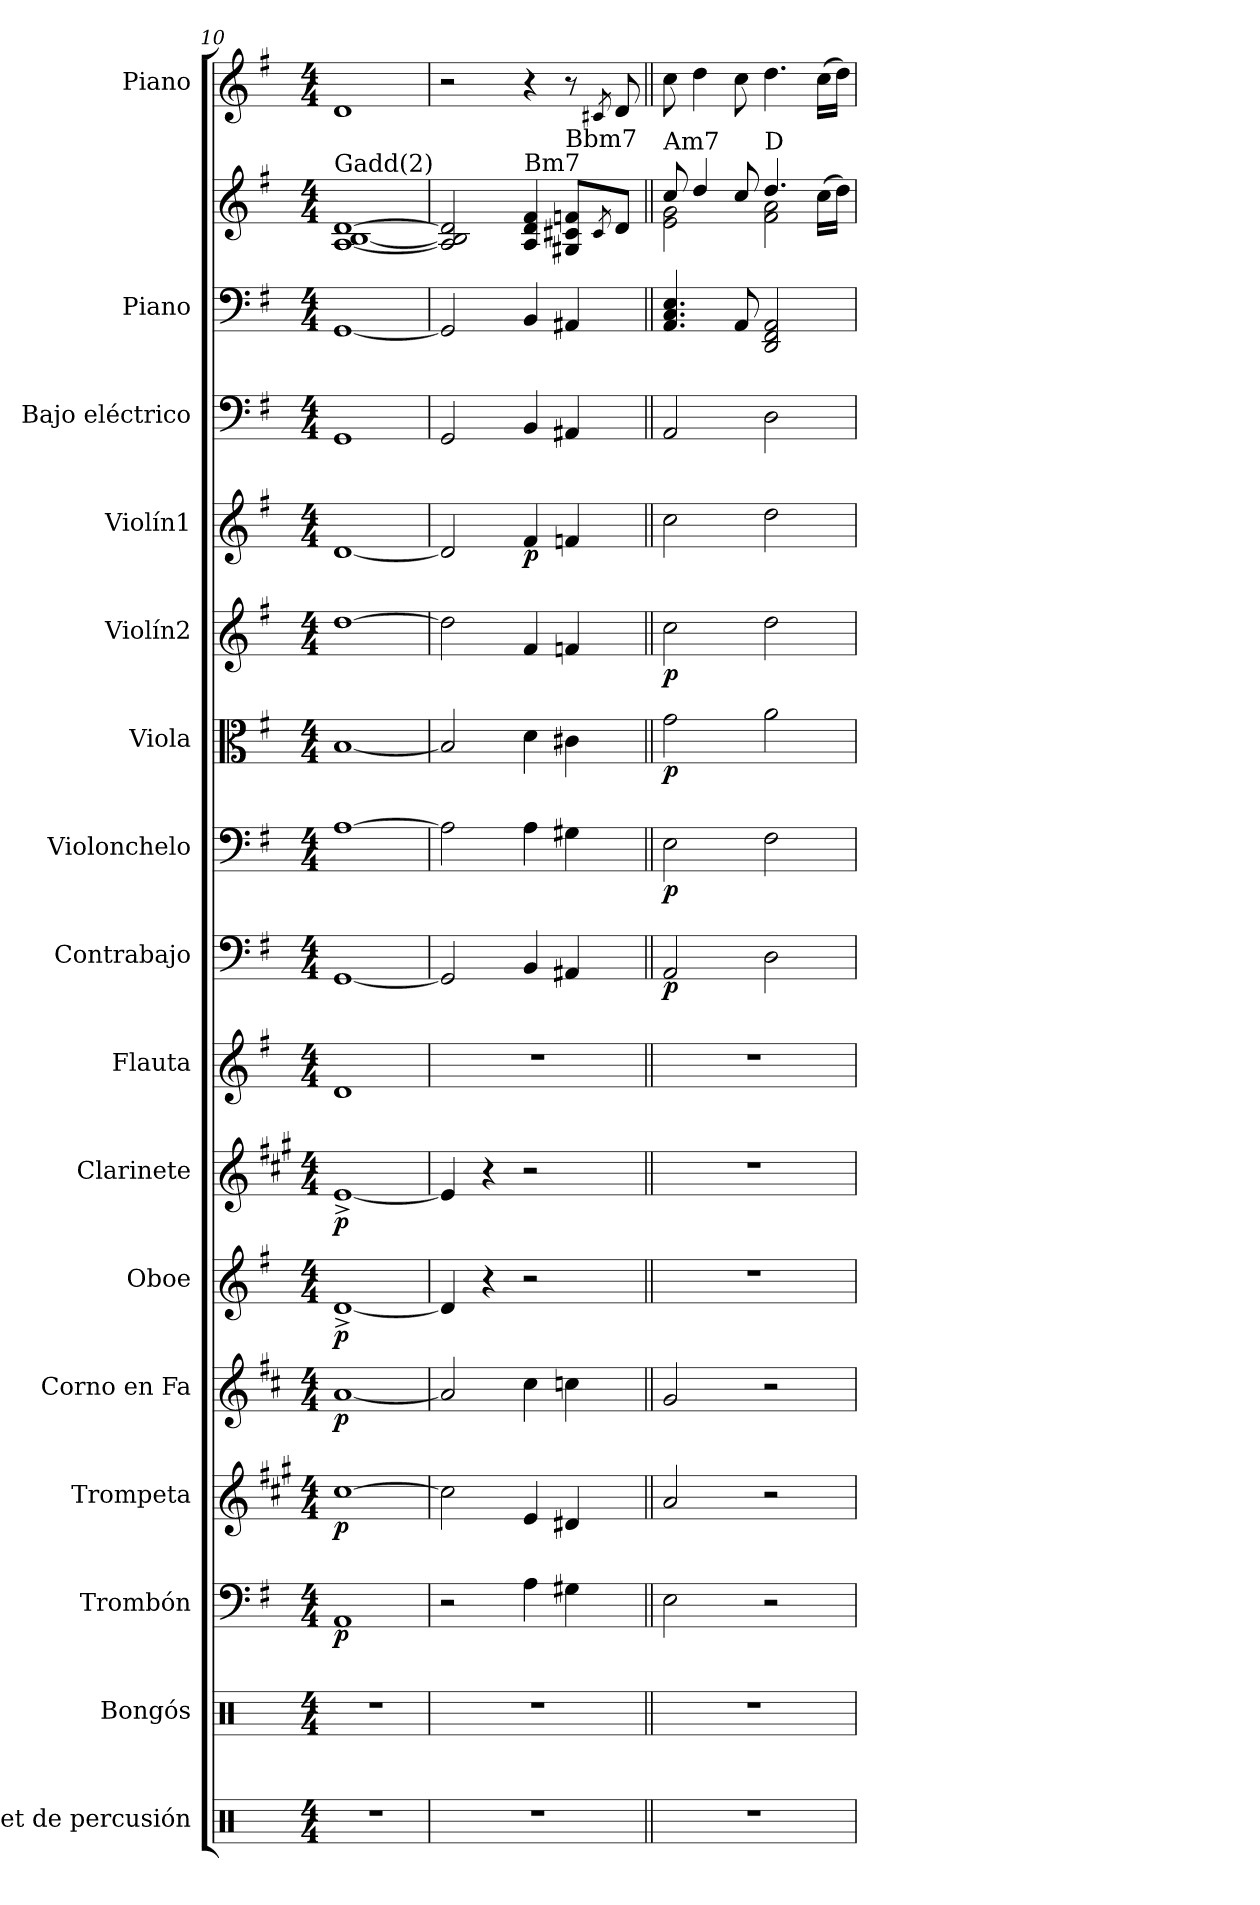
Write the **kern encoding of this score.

**kern	**kern	**kern	**dynam	**kern	**dynam	**kern	**dynam	**kern	**dynam	**kern	**dynam	**kern	**kern	**dynam	**kern	**dynam	**kern	**dynam	**kern	**dynam	**kern	**dynam	**kern	**kern	**kern	**kern
*part16	*part15	*part14	*part14	*part13	*part13	*part12	*part12	*part11	*part11	*part10	*part10	*part9	*part8	*part8	*part7	*part7	*part6	*part6	*part5	*part5	*part4	*part4	*part3	*part2	*part2	*part1
*staff17	*staff16	*staff15	*staff15	*staff14	*staff14	*staff13	*staff13	*staff12	*staff12	*staff11	*staff11	*staff10	*staff9	*staff9	*staff8	*staff8	*staff7	*staff7	*staff6	*staff6	*staff5	*staff5	*staff4	*staff3	*staff2	*staff1
*I"Set de percusión	*I"Bongós	*I"Trombón	*	*I"Trompeta	*	*I"Corno en Fa	*	*I"Oboe	*	*I"Clarinete	*	*I"Flauta	*I"Contrabajo	*	*I"Violonchelo	*	*I"Viola	*	*I"Violín2	*	*I"Violín1	*	*I"Bajo eléctrico	*I"Piano	*	*I"Piano
*	*I'Bon.	*I'Tbn.	*	*I'Tpt.	*	*I'Cor. Fa	*	*I'Ob.	*	*I'Cl.	*	*I'Fl.	*I'Cb.	*	*I'Vc.	*	*I'Vla.	*	*I'Vln.2	*	*I'Vln.1	*	*I'Baj. El.	*I'Pno.	*	*I'Pno.
*clefX	*clefX	*clefF4	*	*clefG2	*	*clefG2	*	*clefG2	*	*clefG2	*	*clefG2	*clefF4	*	*clefF4	*	*clefC3	*	*clefG2	*	*clefG2	*	*clefF4	*clefF4	*clefG2	*clefG2
*	*	*	*	*ITrd1c2	*	*ITrd4c7	*	*	*	*ITrd1c2	*	*	*ITrd7c12	*	*	*	*	*	*	*	*	*	*ITrd7c12	*	*	*
*k[]	*k[]	*k[f#]	*	*k[f#]	*	*k[f#]	*	*k[f#]	*	*k[f#]	*	*k[f#]	*k[f#]	*	*k[f#]	*	*k[f#]	*	*k[f#]	*	*k[f#]	*	*k[f#]	*k[f#]	*k[f#]	*k[f#]
*M4/4	*M4/4	*M4/4	*	*M4/4	*	*M4/4	*	*M4/4	*	*M4/4	*	*M4/4	*M4/4	*	*M4/4	*	*M4/4	*	*M4/4	*	*M4/4	*	*M4/4	*M4/4	*M4/4	*M4/4
=10	=10	=10	=10	=10	=10	=10	=10	=10	=10	=10	=10	=10	=10	=10	=10	=10	=10	=10	=10	=10	=10	=10	=10	=10	=10	=10
!	!	!	!	!	!	!	!	!	!	!	!	!	!	!	!	!	!	!	!	!	!	!	!	!	!LO:TX:a:t=Gadd(2)	!
!	!	!	!LO:DY:b	!	!LO:DY:b	!	!LO:DY:b	!	!LO:DY:b	!	!LO:DY:b	!	!	!	!	!	!	!	!	!	!	!	!	!	!	!
1r	1r	1AA	p	[1b	p	[1d	p	[1d^	p	[1d^	p	1d	[1GGG	.	[1A	.	[1B	.	[1dd	.	[1d	.	1GGG	[1GG	[1A [1B [1d	1d
=11	=11	=11	=11	=11	=11	=11	=11	=11	=11	=11	=11	=11	=11	=11	=11	=11	=11	=11	=11	=11	=11	=11	=11	=11	=11	=11
1r	1r	2r	.	2b\]	.	2d/]	.	4d/]	.	4d/]	.	1r	2GGG/]	.	2A\]	.	2B/]	.	2dd\]	.	2d/]	.	2GGG/	2GG/]	2A/] 2B/] 2d/]	2r
.	.	.	.	.	.	.	.	4r	.	4r	.	.	.	.	.	.	.	.	.	.	.	.	.	.	.	.
!	!	!	!	!	!	!	!	!	!	!	!	!	!	!	!	!	!	!	!	!	!	!	!	!	!LO:TX:a:t=Bm7	!
!	!	!	!	!	!	!	!	!	!	!	!	!	!	!	!	!	!	!	!	!	!	!LO:DY:b	!	!	!	!
.	.	4A\	.	4d/	.	4f#\	.	2r	.	2r	.	.	4BBB/	.	4A\	.	4d\	.	4f#/	.	4f#/	p	4BBB/	4BB/	4A/ 4d/ 4f#/	4r
!	!	!	!	!	!	!	!	!	!	!	!	!	!	!	!	!	!	!	!	!	!	!	!	!	!LO:TX:a:t=Bbm7	!
.	.	4G#X\	.	4c#X/	.	4fn\	.	.	.	.	.	.	4AAA#X/	.	4G#X\	.	4c#X\	.	4fn/	.	4fn/	.	4AAA#X/	4AA#X/	8G#X/ 8c#X/ 8fn/L	8r
.	.	.	.	.	.	.	.	.	.	.	.	.	.	.	.	.	.	.	.	.	.	.	.	.	8qc#/	8qc#X/
.	.	.	.	.	.	.	.	.	.	.	.	.	.	.	.	.	.	.	.	.	.	.	.	.	8d/J	8d/
=12||	=12||	=12||	=12||	=12||	=12||	=12||	=12||	=12||	=12||	=12||	=12||	=12||	=12||	=12||	=12||	=12||	=12||	=12||	=12||	=12||	=12||	=12||	=12||	=12||	=12||	=12||
*	*	*	*	*	*	*	*	*	*	*	*	*	*	*	*	*	*	*	*	*	*	*	*	*	*^	*
!	!	!	!	!	!	!	!	!	!	!	!	!	!	!	!	!	!	!	!	!	!	!	!	!	!LO:TX:a:t=Am7	!	!
!	!	!	!	!	!	!	!	!	!	!	!	!	!	!LO:DY:b	!	!LO:DY:b	!	!LO:DY:b	!	!LO:DY:b	!	!	!	!	!	!	!
1r	1r	2E\	.	2g/	.	2c/	.	1r	.	1r	.	1r	2AAA/	p	2E\	p	2g\	p	2cc\	p	2cc\	.	2AAA/	4.AA/ 4.C/ 4.E/	8cc/	2e\ 2g\	8cc\
.	.	.	.	.	.	.	.	.	.	.	.	.	.	.	.	.	.	.	.	.	.	.	.	.	4dd/	.	4dd\
.	.	.	.	.	.	.	.	.	.	.	.	.	.	.	.	.	.	.	.	.	.	.	.	8AA/	8cc/	.	8cc\
!	!	!	!	!	!	!	!	!	!	!	!	!	!	!	!	!	!	!	!	!	!	!	!	!	!LO:TX:a:t=D	!	!
.	.	2r	.	2r	.	2r	.	.	.	.	.	.	2DD\	.	2F#\	.	2a\	.	2dd\	.	2dd\	.	2DD\	2DD/ 2FF#/ 2AA/	4.dd/	2f#\ 2a\	4.dd\
.	.	.	.	.	.	.	.	.	.	.	.	.	.	.	.	.	.	.	.	.	.	.	.	.	(>16cc\LL	.	(16cc\LL
.	.	.	.	.	.	.	.	.	.	.	.	.	.	.	.	.	.	.	.	.	.	.	.	.	16dd\JJ)	.	16dd\JJ)
*	*	*	*	*	*	*	*	*	*	*	*	*	*	*	*	*	*	*	*	*	*	*	*	*	*v	*v	*
=	=	=	=	=	=	=	=	=	=	=	=	=	=	=	=	=	=	=	=	=	=	=	=	=	=	=
*-	*-	*-	*-	*-	*-	*-	*-	*-	*-	*-	*-	*-	*-	*-	*-	*-	*-	*-	*-	*-	*-	*-	*-	*-	*-	*-
